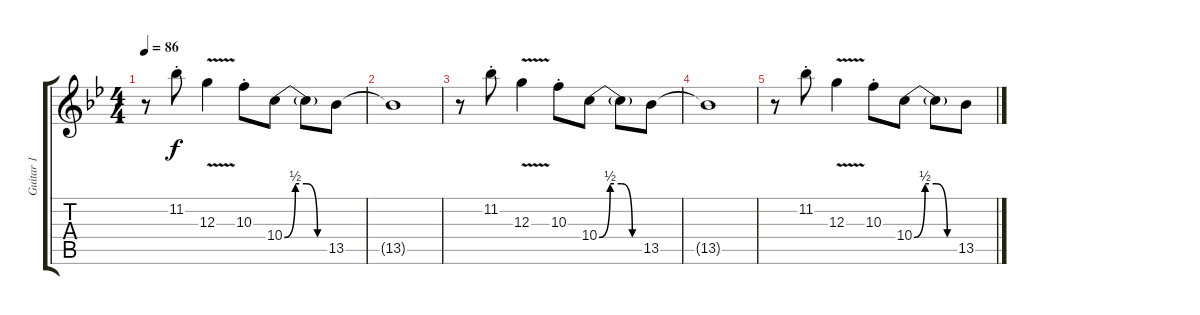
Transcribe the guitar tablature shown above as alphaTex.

\track ("Guitar 1" "Guitar 1") {instrument distortionguitar}
\staff {score tabs}
\tuning (E4 B3 G3 D3 A2 E2) {hide}
\ts (4 4)
\tempo 86
\clef g2
\ks bb
r.8{dy f} 11.2{st}.8 12.3{v}.4 10.3{st}.8 10.4{be (custom 0 0 15 2 30 2 45 0 60 0)}.8 10.4{t}.8 13.5.8 |
13.5{t}.1 |
r.8 11.2{st}.8 12.3{v}.4 10.3{st}.8 10.4{be (custom 0 0 15 2 30 2 45 0 60 0)}.8 10.4{t}.8 13.5.8 |
13.5{t}.1 |
r.8 11.2{st}.8 12.3{v}.4 10.3{st}.8 10.4{be (custom 0 0 15 2 30 2 45 0 60 0)}.8 10.4{t}.8 13.5.8
